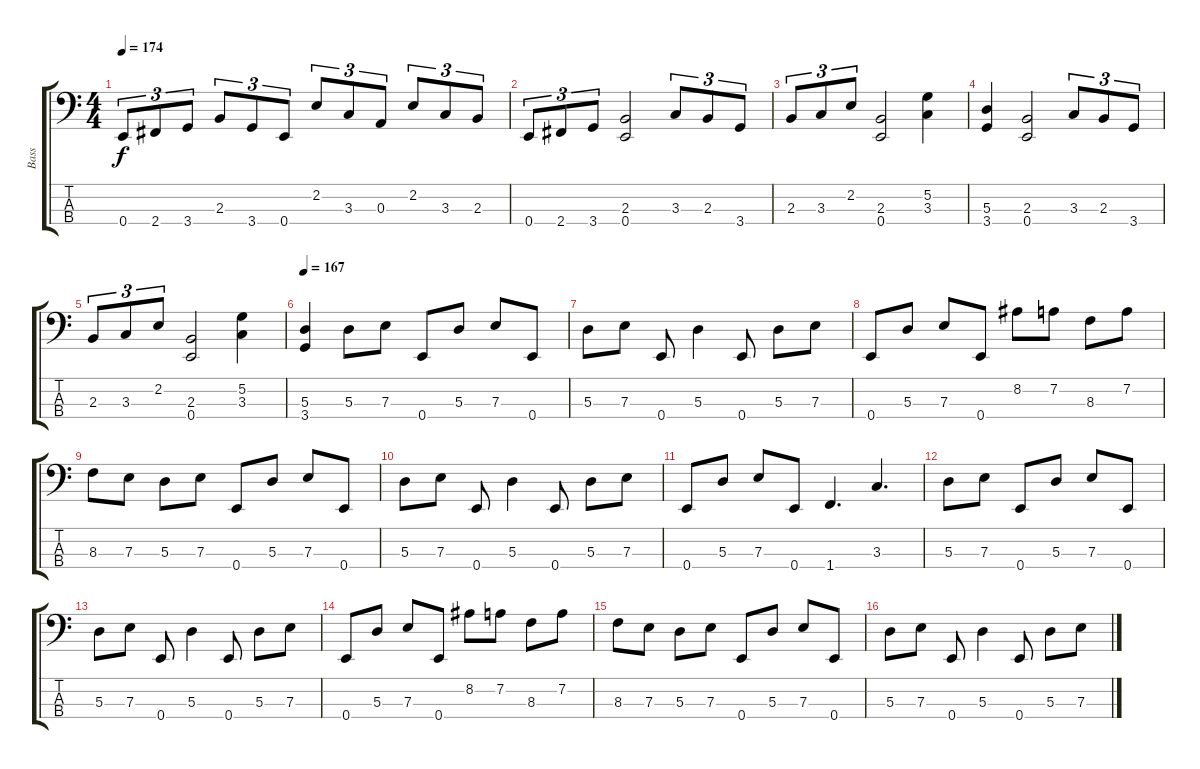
\track ("Bass" "Bass") {instrument electricbassfinger}
\staff {score tabs}
\tuning (G2 D2 A1 E1) {hide}
\ts (4 4)
\tempo 174
\clef f4
\ks c
0.4.8{tu (3 2) dy f} 2.4.8{tu (3 2)} 3.4.8{tu (3 2)} 2.3.8{tu (3 2)} 3.4.8{tu (3 2)} 0.4.8{tu (3 2)} 2.2.8{tu (3 2)} 3.3.8{tu (3 2)} 0.3.8{tu (3 2)} 2.2.8{tu (3 2)} 3.3.8{tu (3 2)} 2.3.8{tu (3 2)} |
0.4.8{tu (3 2)} 2.4.8{tu (3 2)} 3.4.8{tu (3 2)} (2.3 0.4).2 3.3.8{tu (3 2)} 2.3.8{tu (3 2)} 3.4.8{tu (3 2)} |
2.3.8{tu (3 2)} 3.3.8{tu (3 2)} 2.2.8{tu (3 2)} (2.3 0.4).2 (5.2 3.3).4 |
(5.3 3.4).4 (2.3 0.4).2 3.3.8{tu (3 2)} 2.3.8{tu (3 2)} 3.4.8{tu (3 2)} |
2.3.8{tu (3 2)} 3.3.8{tu (3 2)} 2.2.8{tu (3 2)} (2.3 0.4).2 (5.2 3.3).4 |
\tempo 167
(5.3 3.4).4 5.3.8 7.3.8 0.4.8 5.3.8 7.3.8 0.4.8 |
5.3.8 7.3.8 0.4.8 5.3.4 0.4.8 5.3.8 7.3.8 |
0.4.8 5.3.8 7.3.8 0.4.8 8.2.8 7.2.8 8.3.8 7.2.8 |
8.3.8 7.3.8 5.3.8 7.3.8 0.4.8 5.3.8 7.3.8 0.4.8 |
5.3.8 7.3.8 0.4.8 5.3.4 0.4.8 5.3.8 7.3.8 |
0.4.8 5.3.8 7.3.8 0.4.8 1.4.4{d} 3.3.4{d} |
5.3.8 7.3.8 0.4.8 5.3.8 7.3.8 0.4.8 |
5.3.8 7.3.8 0.4.8 5.3.4 0.4.8 5.3.8 7.3.8 |
0.4.8 5.3.8 7.3.8 0.4.8 8.2.8 7.2.8 8.3.8 7.2.8 |
8.3.8 7.3.8 5.3.8 7.3.8 0.4.8 5.3.8 7.3.8 0.4.8 |
5.3.8 7.3.8 0.4.8 5.3.4 0.4.8 5.3.8 7.3.8
